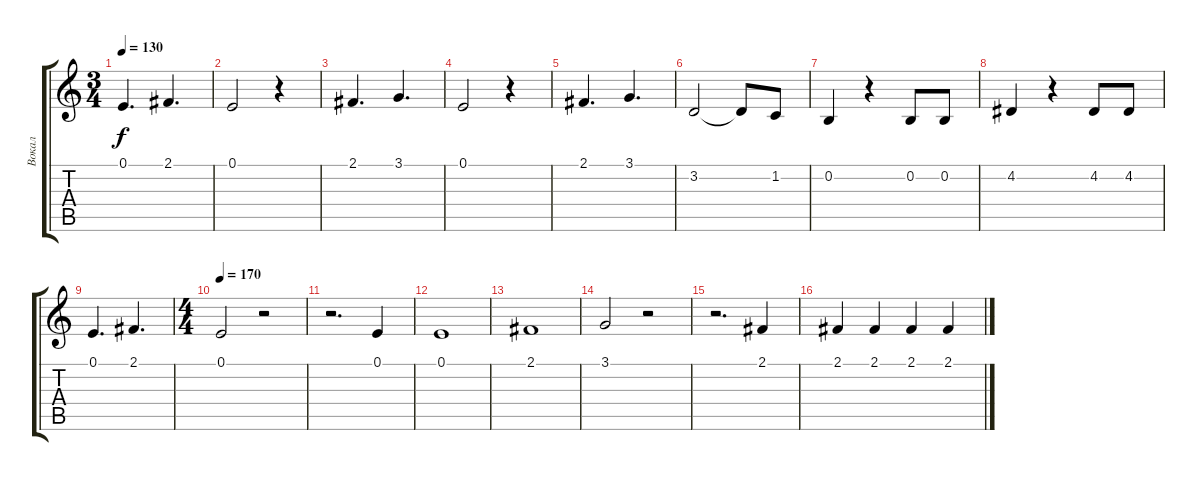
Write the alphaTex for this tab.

\track ("Вокал" "Вокал") {instrument clarinet}
\staff {score tabs}
\tuning (E4 B3 G3 D3 A2 E2) {hide}
\ts (3 4)
\tempo 130
\clef g2
\ks c
0.1.4{d dy f} 2.1.4{d} |
0.1.2 r.4 |
2.1.4{d} 3.1.4{d} |
0.1.2 r.4 |
2.1.4{d} 3.1.4{d} |
3.2.2 3.2{t}.8 1.2.8 |
0.2.4 r.4 0.2.8 0.2.8 |
4.2.4 r.4 4.2.8 4.2.8 |
0.1.4{d} 2.1.4{d} |
\ts (4 4)
\tempo 170
0.1.2 r.2 |
r.2{d} 0.1.4 |
0.1.1 |
2.1.1 |
3.1.2 r.2 |
r.2{d} 2.1.4 |
2.1.4 2.1.4 2.1.4 2.1.4
